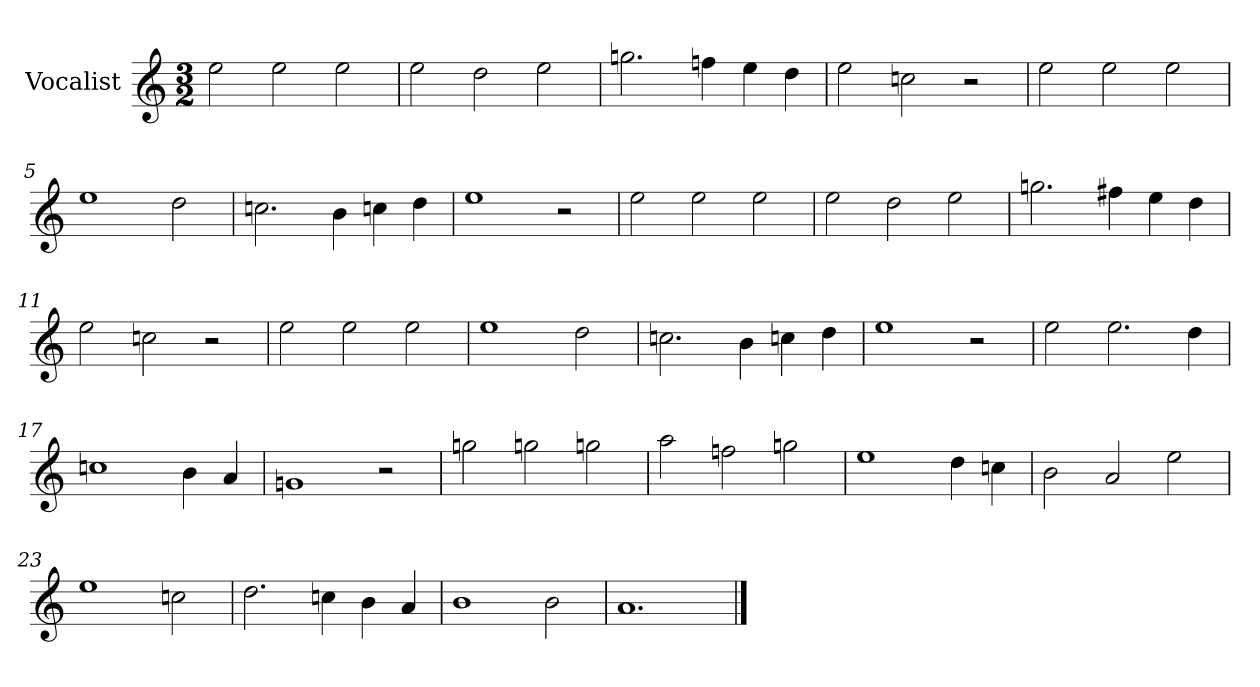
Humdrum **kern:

**kern
*part1
*staff1
*I"Vocalist
*k[]
*a:
*M3/2
=
2ee
2ee
2ee
=1
2ee
2dd
2ee
=2
2.ggn
4ffn
4ee
4dd
=3
2ee
2ccn
2r
=4
2ee
2ee
2ee
=5
1ee
2dd
=6
2.ccn
4b
4ccn
4dd
=7
1ee
2r
=8
2ee
2ee
2ee
=9
2ee
2dd
2ee
=10
2.ggn
4ff#X
4ee
4dd
=11
2ee
2ccn
2r
=12
2ee
2ee
2ee
=13
1ee
2dd
=14
2.ccn
4b
4ccn
4dd
=15
1ee
2r
=16
2ee
2.ee
4dd
=17
1ccn
4b
4a
=18
1gn
2r
=19
2ggn
2ggn
2ggn
=20
2aa
2ffn
2ggn
=21
1ee
4dd
4ccn
=22
2b
2a
2ee
=23
1ee
2ccn
=24
2.dd
4ccn
4b
4a
=25
1b
2b
=26
1.a
==
*-
